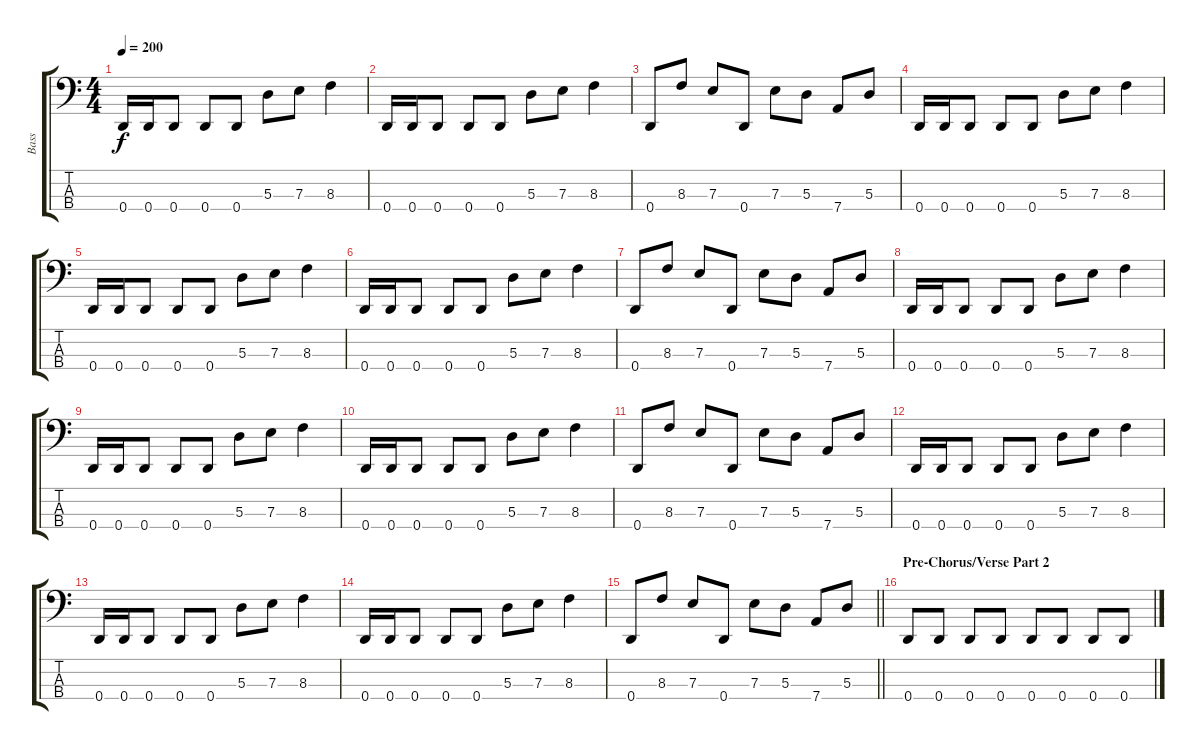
\track ("Bass" "Bass") {instrument electricbasspick}
\staff {score tabs}
\tuning (G2 D2 A1 D1) {hide}
\ts (4 4)
\tempo 200
\clef f4
\ks c
0.4.16{dy f} 0.4.16 0.4.8 0.4.8 0.4.8 5.3.8 7.3.8 8.3.4 |
0.4.16 0.4.16 0.4.8 0.4.8 0.4.8 5.3.8 7.3.8 8.3.4 |
0.4.8 8.3.8 7.3.8 0.4.8 7.3.8 5.3.8 7.4.8 5.3.8 |
0.4.16 0.4.16 0.4.8 0.4.8 0.4.8 5.3.8 7.3.8 8.3.4 |
0.4.16 0.4.16 0.4.8 0.4.8 0.4.8 5.3.8 7.3.8 8.3.4 |
0.4.16 0.4.16 0.4.8 0.4.8 0.4.8 5.3.8 7.3.8 8.3.4 |
0.4.8 8.3.8 7.3.8 0.4.8 7.3.8 5.3.8 7.4.8 5.3.8 |
0.4.16 0.4.16 0.4.8 0.4.8 0.4.8 5.3.8 7.3.8 8.3.4 |
0.4.16 0.4.16 0.4.8 0.4.8 0.4.8 5.3.8 7.3.8 8.3.4 |
0.4.16 0.4.16 0.4.8 0.4.8 0.4.8 5.3.8 7.3.8 8.3.4 |
0.4.8 8.3.8 7.3.8 0.4.8 7.3.8 5.3.8 7.4.8 5.3.8 |
0.4.16 0.4.16 0.4.8 0.4.8 0.4.8 5.3.8 7.3.8 8.3.4 |
0.4.16 0.4.16 0.4.8 0.4.8 0.4.8 5.3.8 7.3.8 8.3.4 |
0.4.16 0.4.16 0.4.8 0.4.8 0.4.8 5.3.8 7.3.8 8.3.4 |
\barLineRight lightlight
0.4.8 8.3.8 7.3.8 0.4.8 7.3.8 5.3.8 7.4.8 5.3.8 |
\section ("" "Pre-Chorus/Verse Part 2")
0.4.8 0.4.8 0.4.8 0.4.8 0.4.8 0.4.8 0.4.8 0.4.8
